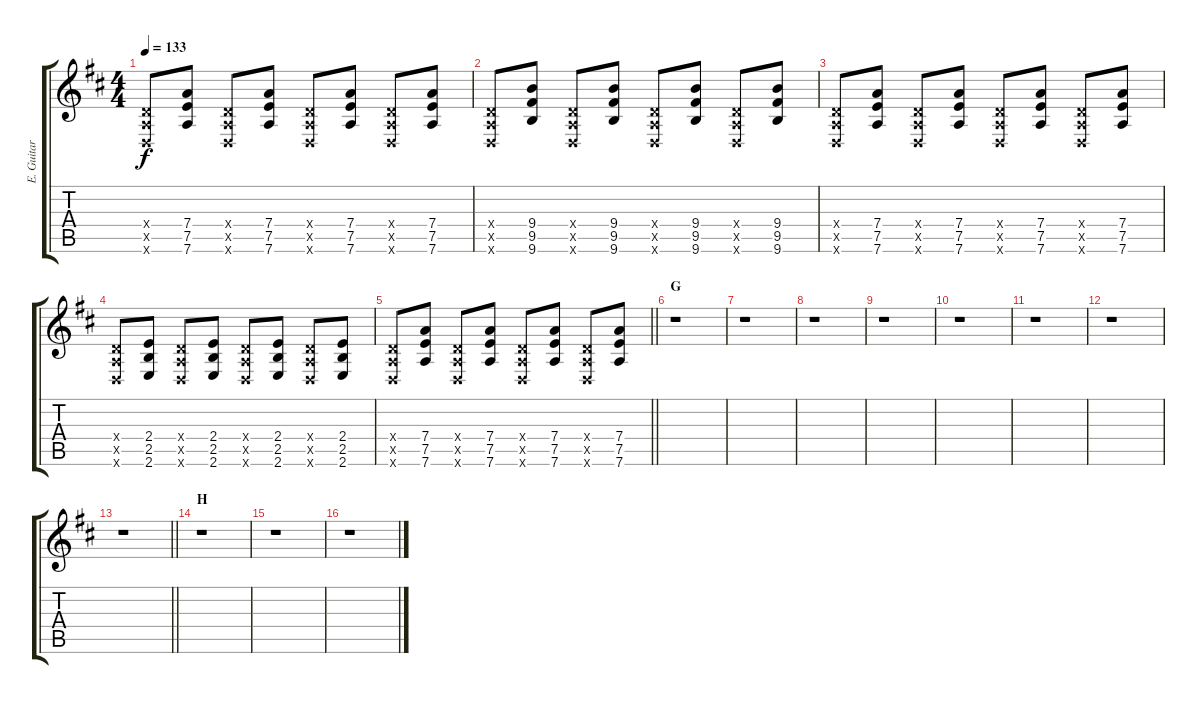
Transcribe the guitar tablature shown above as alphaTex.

\track ("E. Guitar III" "E. Guitar ") {instrument overdrivenguitar}
\staff {score tabs}
\tuning (E4 B3 G3 D3 A2 D2) {hide}
\ts (4 4)
\tempo 133
\clef g2
\ks d
(0.4{x} 0.5{x} 0.6{x}).8{dy f} (7.4 7.5 7.6).8 (0.4{x} 0.5{x} 0.6{x}).8 (7.4 7.5 7.6).8 (0.4{x} 0.5{x} 0.6{x}).8 (7.4 7.5 7.6).8 (0.4{x} 0.5{x} 0.6{x}).8 (7.4 7.5 7.6).8 |
(0.4{x} 0.5{x} 0.6{x}).8 (9.4 9.5 9.6).8 (0.4{x} 0.5{x} 0.6{x}).8 (9.4 9.5 9.6).8 (0.4{x} 0.5{x} 0.6{x}).8 (9.4 9.5 9.6).8 (0.4{x} 0.5{x} 0.6{x}).8 (9.4 9.5 9.6).8 |
(0.4{x} 0.5{x} 0.6{x}).8 (7.4 7.5 7.6).8 (0.4{x} 0.5{x} 0.6{x}).8 (7.4 7.5 7.6).8 (0.4{x} 0.5{x} 0.6{x}).8 (7.4 7.5 7.6).8 (0.4{x} 0.5{x} 0.6{x}).8 (7.4 7.5 7.6).8 |
(0.4{x} 0.5{x} 0.6{x}).8 (2.4 2.5 2.6).8 (0.4{x} 0.5{x} 0.6{x}).8 (2.4 2.5 2.6).8 (0.4{x} 0.5{x} 0.6{x}).8 (2.4 2.5 2.6).8 (0.4{x} 0.5{x} 0.6{x}).8 (2.4 2.5 2.6).8 |
\barLineRight lightlight
(0.4{x} 0.5{x} 0.6{x}).8 (7.4 7.5 7.6).8 (0.4{x} 0.5{x} 0.6{x}).8 (7.4 7.5 7.6).8 (0.4{x} 0.5{x} 0.6{x}).8 (7.4 7.5 7.6).8 (0.4{x} 0.5{x} 0.6{x}).8 (7.4 7.5 7.6).8 |
\section ("" "G")
r.1 |
r.1 |
r.1 |
r.1 |
r.1 |
r.1 |
r.1 |
\barLineRight lightlight
r.1 |
\section ("" "H")
r.1 |
r.1 |
r.1
